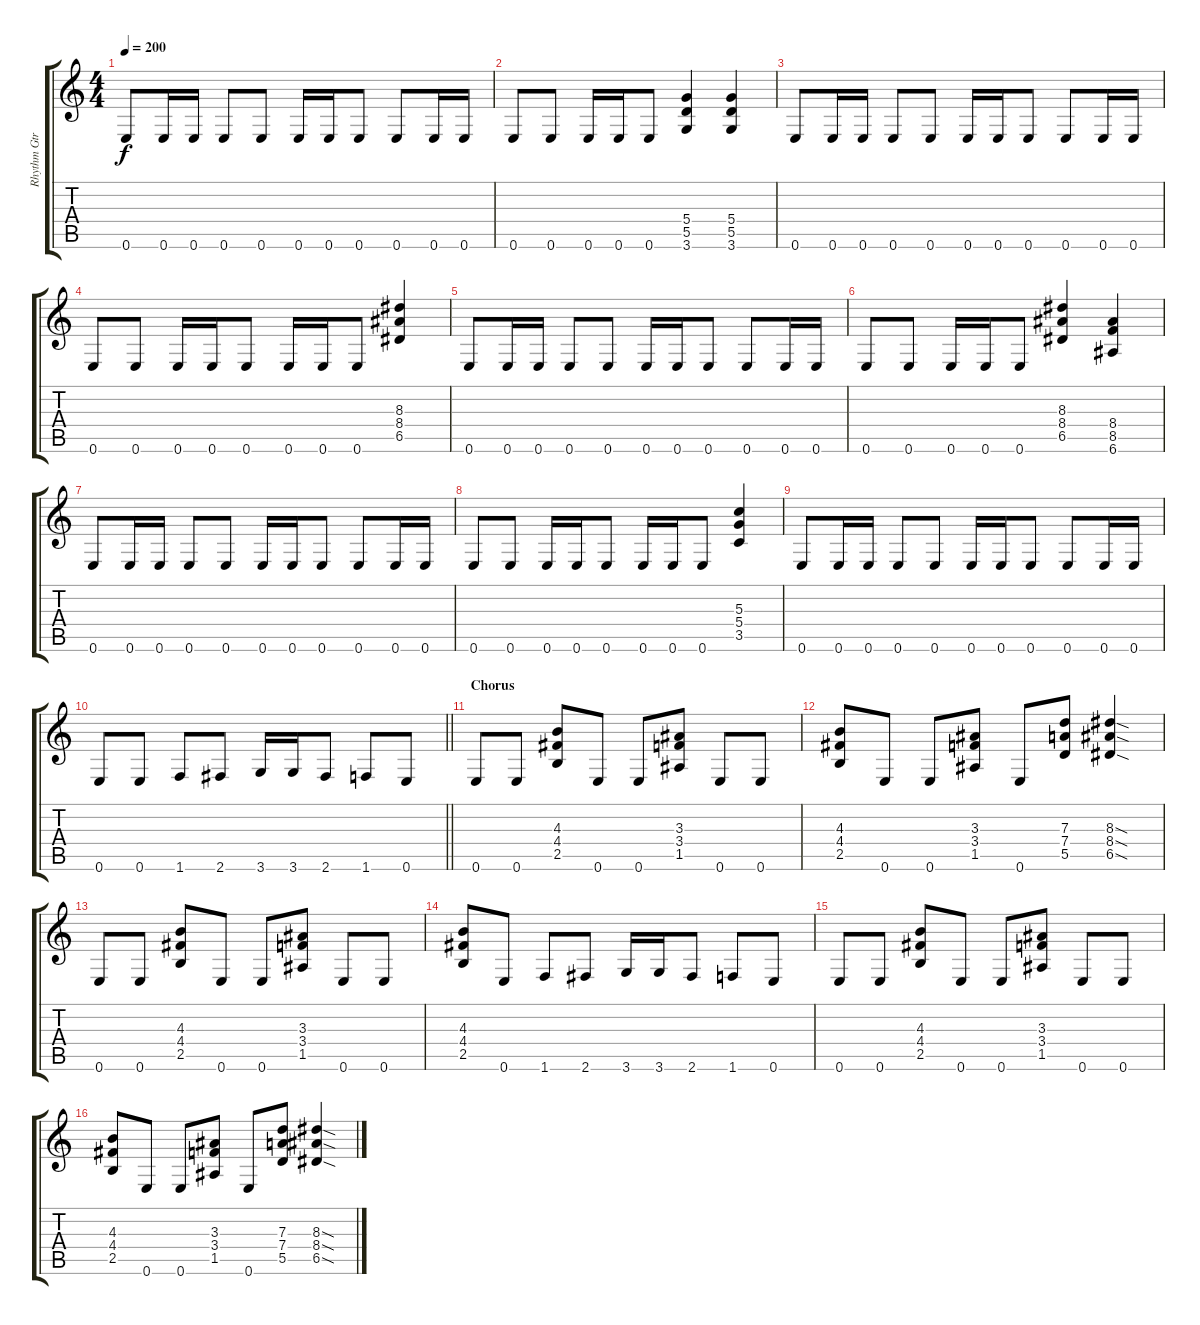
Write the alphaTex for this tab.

\track ("Rhythm Gtr. II" "Rhythm Gtr") {instrument distortionguitar}
\staff {score tabs}
\tuning (E4 B3 G3 D3 A2 E2) {hide}
\ts (4 4)
\tempo 200
\clef g2
\ks c
0.6.8{dy f} 0.6.16 0.6.16 0.6.8 0.6.8 0.6.16 0.6.16 0.6.8 0.6.8 0.6.16 0.6.16 |
0.6.8 0.6.8 0.6.16 0.6.16 0.6.8 (5.4 5.5 3.6).4 (5.4 5.5 3.6).4 |
0.6.8 0.6.16 0.6.16 0.6.8 0.6.8 0.6.16 0.6.16 0.6.8 0.6.8 0.6.16 0.6.16 |
0.6.8 0.6.8 0.6.16 0.6.16 0.6.8 0.6.16 0.6.16 0.6.8 (8.3 8.4 6.5).4 |
0.6.8 0.6.16 0.6.16 0.6.8 0.6.8 0.6.16 0.6.16 0.6.8 0.6.8 0.6.16 0.6.16 |
0.6.8 0.6.8 0.6.16 0.6.16 0.6.8 (8.3 8.4 6.5).4 (8.4 8.5 6.6).4 |
0.6.8 0.6.16 0.6.16 0.6.8 0.6.8 0.6.16 0.6.16 0.6.8 0.6.8 0.6.16 0.6.16 |
0.6.8 0.6.8 0.6.16 0.6.16 0.6.8 0.6.16 0.6.16 0.6.8 (5.3 5.4 3.5).4 |
0.6.8 0.6.16 0.6.16 0.6.8 0.6.8 0.6.16 0.6.16 0.6.8 0.6.8 0.6.16 0.6.16 |
\barLineRight lightlight
0.6.8 0.6.8 1.6.8 2.6.8 3.6.16 3.6.16 2.6.8 1.6.8 0.6.8 |
\section ("" "Chorus")
0.6.8 0.6.8 (4.3 4.4 2.5).8 0.6.8 0.6.8 (3.3 3.4 1.5).8 0.6.8 0.6.8 |
(4.3 4.4 2.5).8 0.6.8 0.6.8 (3.3 3.4 1.5).8 0.6.8 (7.3 7.4 5.5).8 (8.3{sod} 8.4{sod} 6.5{sod}).4 |
0.6.8 0.6.8 (4.3 4.4 2.5).8 0.6.8 0.6.8 (3.3 3.4 1.5).8 0.6.8 0.6.8 |
(4.3 4.4 2.5).8 0.6.8 1.6.8 2.6.8 3.6.16 3.6.16 2.6.8 1.6.8 0.6.8 |
0.6.8 0.6.8 (4.3 4.4 2.5).8 0.6.8 0.6.8 (3.3 3.4 1.5).8 0.6.8 0.6.8 |
(4.3 4.4 2.5).8 0.6.8 0.6.8 (3.3 3.4 1.5).8 0.6.8 (7.3 7.4 5.5).8 (8.3{sod} 8.4{sod} 6.5{sod}).4
